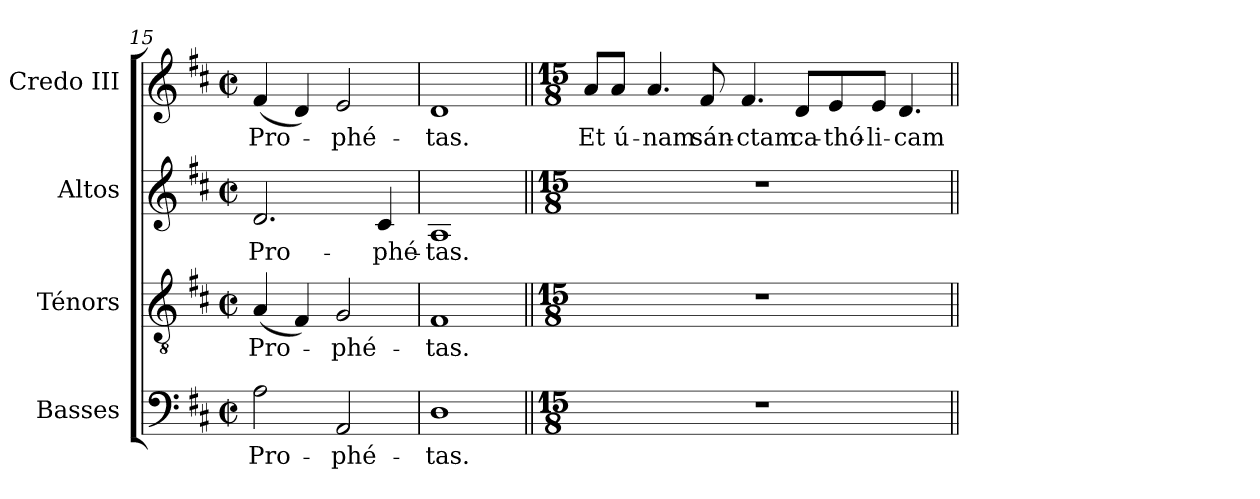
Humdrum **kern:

**kern	**text	**kern	**text	**kern	**text	**kern	**text
*part4	*part4	*part3	*part3	*part2	*part2	*part1	*part1
*staff4	*staff4	*staff3	*staff3	*staff2	*staff2	*staff1	*staff1
*I"Basses	*	*I"Ténors	*	*I"Altos	*	*I"Credo III	*
*I'B.	*	*I'T.	*	*I'A.	*	*	*
*clefF4	*	*clefGv2	*	*clefG2	*	*clefG2	*
*	*	*ITrd7c12	*	*	*	*	*
*k[f#c#]	*	*k[f#c#]	*	*k[f#c#]	*	*k[f#c#]	*
*D:	*	*D:	*	*D:	*	*D:	*
*M2/2	*	*M2/2	*	*M2/2	*	*M2/2	*
*met(c|)	*	*met(c|)	*	*met(c|)	*	*met(c|)	*
=15	=15	=15	=15	=15	=15	=15	=15
!	!LO:LY:b:color=#000000	!	!	!	!	!	!
!	!	!	!LO:LY:b:color=#000000	!	!	!	!
!	!	!	!	!	!LO:LY:b:color=#000000	!	!
!	!	!	!	!	!	!	!LO:LY:b:color=#000000
2Ai\	Pro-	(4AAi/	Pro-	2.di/	Pro-	(4f#i/	Pro-
.	.	4FF#i/)	.	.	.	4di/)	.
!	!LO:LY:b:color=#000000	!	!	!	!	!	!
!	!	!	!LO:LY:b:color=#000000	!	!	!	!
!	!	!	!	!	!	!	!LO:LY:b:color=#000000
2AAi/	-phé-	2GGi/	-phé-	.	.	2ei/	-phé-
!	!	!	!	!	!LO:LY:b:color=#000000	!	!
.	.	.	.	4c#i/	-phé-	.	.
=16	=16	=16	=16	=16	=16	=16	=16
!	!LO:LY:b:color=#000000	!	!	!	!	!	!
!	!	!	!LO:LY:b:color=#000000	!	!	!	!
!	!	!	!	!	!LO:LY:b:color=#000000	!	!
!	!	!	!	!	!	!	!LO:LY:b:color=#000000
1Di	-tas.	1FF#i	-tas.	1Ai	-tas.	1di	-tas.
!!LO:LB:g=z
=||	=||	=||	=||	=||	=||	=||	=||
*M15/8	*	*M15/8	*	*M15/8	*	*M15/8	*
!LO:N:vis=1	!	!LO:N:vis=1	!	!LO:N:vis=1	!	!	!
!	!	!	!	!	!	!	!LO:LY:b:color=#000000
1...r	.	1...r	.	1...r	.	8ai/L	Et
!	!	!	!	!	!	!	!LO:LY:b:color=#000000
.	.	.	.	.	.	8ai/J	ú-
!	!	!	!	!	!	!	!LO:LY:b:color=#000000
.	.	.	.	.	.	4.ai/	-nam
!	!	!	!	!	!	!	!LO:LY:b:color=#000000
.	.	.	.	.	.	8f#i/	sán-
!	!	!	!	!	!	!	!LO:LY:b:color=#000000
.	.	.	.	.	.	4.f#i/	-ctam
!	!	!	!	!	!	!	!LO:LY:b:color=#000000
.	.	.	.	.	.	8di/L	ca-
!	!	!	!	!	!	!	!LO:LY:b:color=#000000
.	.	.	.	.	.	8ei/	-thó-
!	!	!	!	!	!	!	!LO:LY:b:color=#000000
.	.	.	.	.	.	8ei/J	-li-
!	!	!	!	!	!	!	!LO:LY:b:color=#000000
.	.	.	.	.	.	4.di/	-cam
=||	=||	=||	=||	=||	=||	=||	=||
*-	*-	*-	*-	*-	*-	*-	*-
